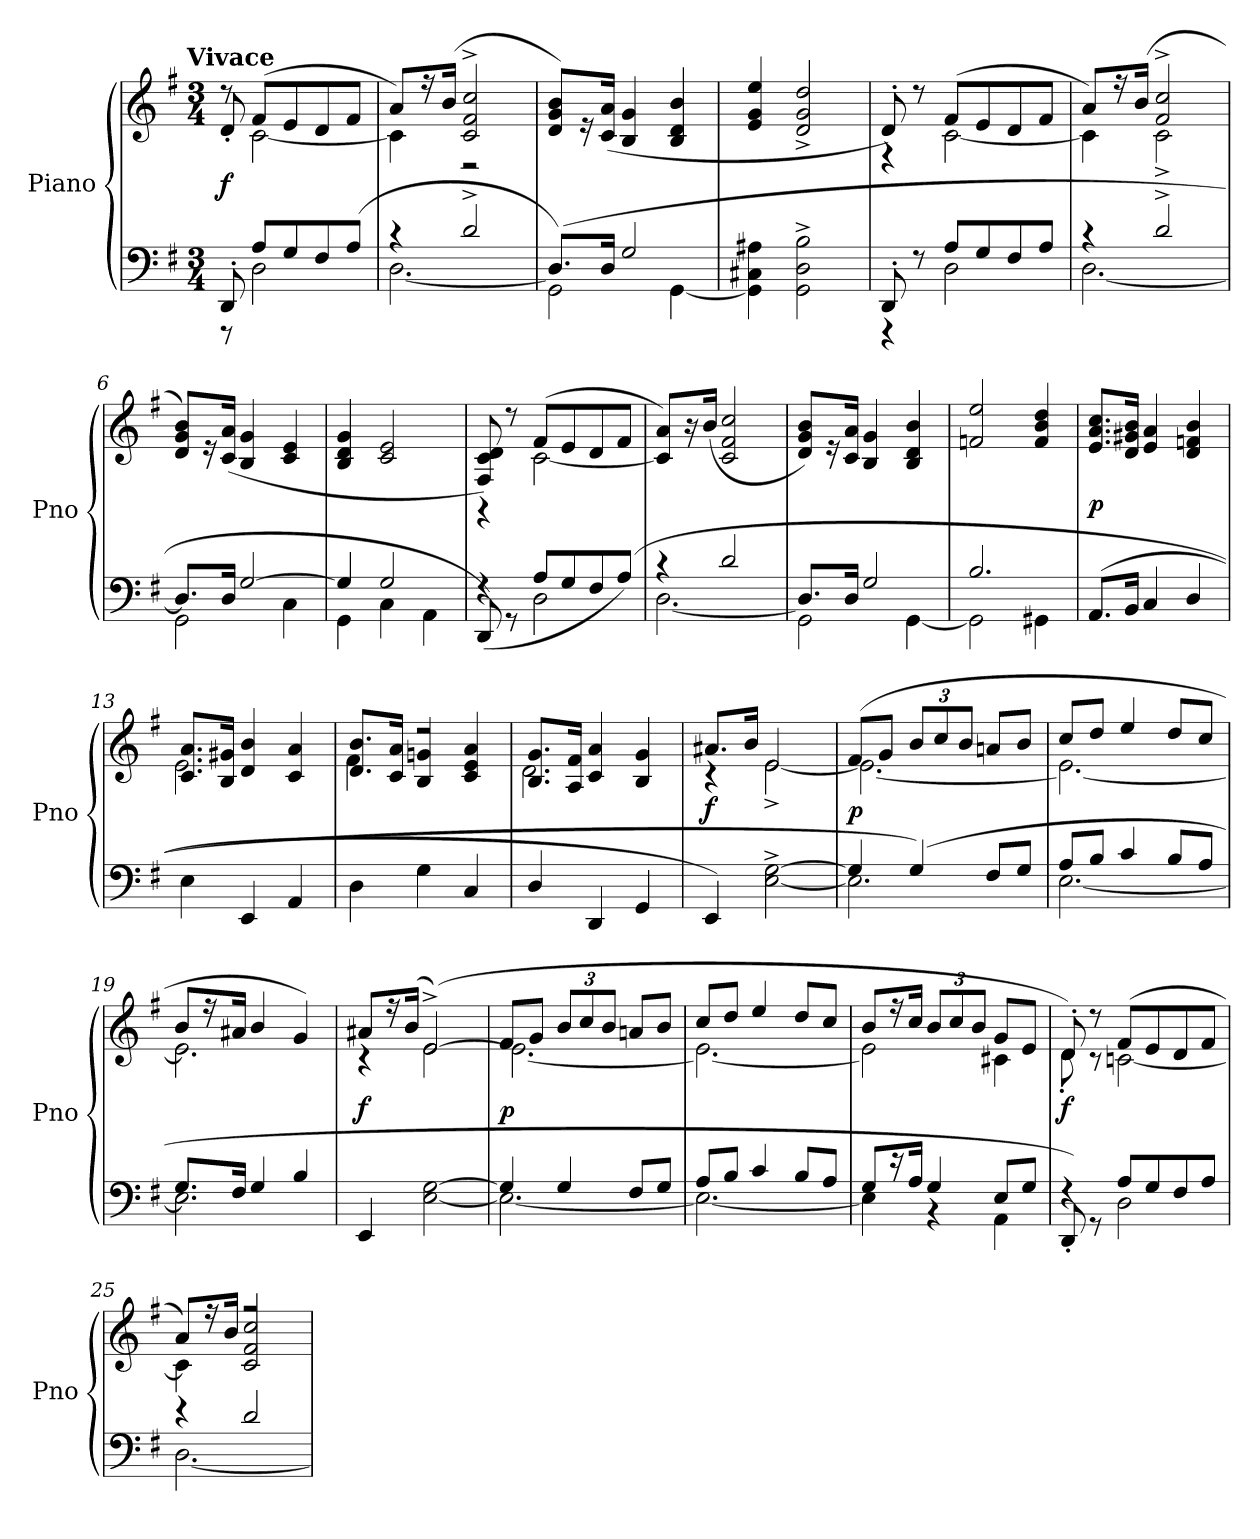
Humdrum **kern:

**kern	**kern	**dynam
*part1	*part1	*part1
*staff2	*staff1	*staff1/2
*I"Piano	*	*
*I'Pno	*	*
*clefF4	*clefG2	*
*k[f#]	*k[f#]	*
*G:	*G:	*
!!LO:TX:omd:t=Vivace
*M3/4	*M3/4	*
*MM156	*MM156	*
=	=	=
*^	*^	*
8DD'/	8r	8r	8d'/	f
8A/L	2D\	(8f#/L	[2c\	.
8G/	.	8e/	.	.
8F#/	.	8d/	.	.
(8A/J	.	8f#/J	.	.
=1	=1	=1	=1	=1
4r	[2.D\	8a/L)	4c\]	.
.	.	16r	.	.
.	.	(16b/Jk	.	.
2d^/	.	2c^/ 2f#^/ 2cc^/	2r	.
*	*	*v	*v	*
=2	=2	=2	=2
(8.D/L])	2GG\	8d/ 8g/ 8b/L)	.
.	.	16r	.
16D/Jk	.	(16c/ 16a/Jk	.
2G/	.	4B/ 4g/	.
.	[4GG\	4B/ 4d/ 4b/	.
*v	*v	*	*
=3	=3	=3
4GG]\ 4C#X\ 4A#X\	4e/ 4g/ 4ee/	.
2GG^\ 2D^\ 2B^\	2d^/ 2g^/ 2dd^/	.
=4	=4	=4
*^	*^	*
8DD'/	4r	8d'/)	4r	.
8r	.	8r	.	.
8A/L	2D\	(8f#/L	[2c\	.
8G/	.	8e/	.	.
8F#/	.	8d/	.	.
8A/J	.	8f#/J	.	.
=5	=5	=5	=5	=5
4r	[2.D\	8a/L)	4c\]	.
.	.	16r	.	.
.	.	(16b/Jk	.	.
2d^/	.	2f#^/ 2cc^/	2c^\	.
*	*	*v	*v	*
=6	=6	=6	=6
8.D/L]	2GG\	8d/ 8g/ 8b/L)	.
.	.	16r	.
16D/Jk	.	(16c/ 16a/Jk	.
[2G/	.	4B/ 4g/	.
.	4C\	4c/ 4e/	.
=7	=7	=7	=7
4G/]	4GG\	4B/ 4d/ 4g/	.
2G/	4C\	2c/ 2e/	.
.	4AA\	.	.
=8	=8	=8	=8
*	*	*^	*
4r	(8DD/)	8F#/ 8c/ 8d/)	4r	.
.	8r	8r	.	.
2D\	8A/L	(8f#/L	[2c\	.
.	8G/	8e/	.	.
.	8F#/	8d/	.	.
.	(8A/J)	8f#/J	.	.
*	*	*v	*v	*
=9	=9	=9	=9
4r	[2.D\	8c]/ 8a/L)	.
.	.	16r	.
.	.	(16b/Jk	.
2d/	.	2c/ 2f#/ 2cc/	.
=10	=10	=10	=10
8.D/L]	2GG\	8d/ 8g/ 8b/L)	.
.	.	16r	.
16D/Jk	.	16c/ 16a/Jk	.
2G/	.	4B/ 4g/	.
.	[4GG\	4B/ 4d/ 4b/	.
=11	=11	=11	=11
2.B/	2GG\]	2fn/ 2ee/	.
.	4GG#X\	4f/ 4b/ 4dd/	.
*v	*v	*	*
=12	=12	=12
(8.AA/L	8.e/ 8.a/ 8.cc/L	p
16BB/Jk	16d/ 16g#X/ 16b/Jk	.
4C/	4e/ 4a/	.
4D/	4d/ 4fn/ 4b/	.
=13	=13	=13
*	*^	*
4E\	8.c/ 8.a/L	2.e\	.
.	16B/ 16g#X/Jk	.	.
4EE/	4d/ 4b/	.	.
4AA/	4c/ 4a/	.	.
=14	=14	=14	=14
4D\	8.d/ 8.b/L	4f#\	.
.	16c/ 16a/Jk	.	.
4G\	2r	4B/ 4gn/	.
4C/	.	4c/ 4e/ 4a/	.
=15	=15	=15	=15
4D/	8.B/ 8.g/L	2.d\	.
.	16A/ 16f#/Jk	.	.
4DD/	4c/ 4a/	.	.
4GG/	4B/ 4g/	.	.
=16	=16	=16	=16
4EE/)	8.a#X/L	4r	f
.	16b/Jk	.	.
[2E^\ [2G^\	2e/	[2e^\	.
=17	=17	=17	=17
*^	*	*	*
4G/]	2.E\]	(8f#/L	2.e\_	p
.	.	8g/J	.	.
(4G/)	.	12b/L	.	.
.	.	12cc/	.	.
.	.	12b/J	.	.
8F#/L	.	8an/L	.	.
8G/J	.	8b/J	.	.
=18	=18	=18	=18	=18
8A/L	[2.E\	8cc/L	2.e\_	.
8B/J	.	8dd/J	.	.
4c/	.	4ee/	.	.
8B/L	.	8dd/L	.	.
8A/J	.	8cc/J	.	.
=19	=19	=19	=19	=19
8.G/L	2.E\]	8b/L	2.e\]	.
.	.	16r	.	.
16F#/Jk	.	16a#X/Jk	.	.
4G/	.	4b/	.	.
4B/	.	4g/)	.	.
*v	*v	*	*	*
=20	=20	=20	=20
4EE/	8a#X/L	4r	f
.	16r	.	.
.	(16b/Jk	.	.
[2E\ [2G\	([2e^/)	2e\	.
=21	=21	=21	=21
*^	*	*	*
4G/]	2.E\_	8f#/L	2.e\_	p
.	.	8g/J	.	.
4G/	.	12b/L	.	.
.	.	12cc/	.	.
.	.	12b/J	.	.
8F#/L	.	8an/L	.	.
8G/J	.	8b/J	.	.
=22	=22	=22	=22	=22
8A/L	2.E\_	8cc/L	2.e\_	.
8B/J	.	8dd/J	.	.
4c/	.	4ee/	.	.
8B/L	.	8dd/L	.	.
8A/J	.	8cc/J	.	.
=23	=23	=23	=23	=23
8G/L	4E\]	8b/L	2e\]	.
16r	.	16r	.	.
16A/Jk	.	16cc/Jk	.	.
4G/	4r	12b/L	.	.
.	.	12cc/	.	.
.	.	12b/J	.	.
8E/L	4AA\	8g/L	4c#X\	.
8G/J	.	8e/J	.	.
=24	=24	=24	=24	=24
4r	8DD'/)	8d'/	8d'\)	f
.	8r	8r	8r	.
2D\	8A/L	(8f#/L	[2cn\	.
.	8G/	8e/	.	.
.	8F#/	8d/	.	.
.	8A/J	8f#/J	.	.
=25	=25	=25	=25	=25
4r	[2.D\	8a/L)	4c\]	.
.	.	16r	.	.
.	.	16b/Jk	.	.
2d/	.	2r	2c/ 2f#/ 2cc/	.
*v	*v	*	*	*
*	*v	*v	*
=	=	=
*-	*-	*-
